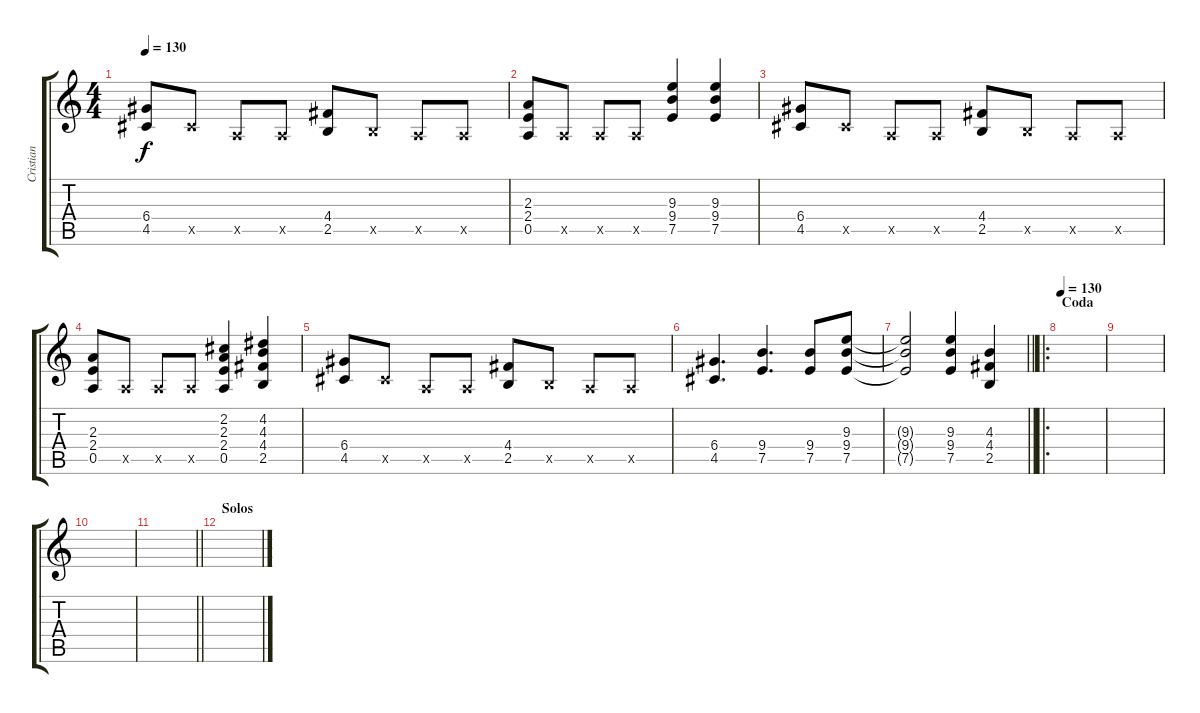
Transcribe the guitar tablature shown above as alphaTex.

\track ("Cristian" "Cristian") {instrument acousticguitarnylon}
\staff {score tabs}
\tuning (E4 B3 G3 D3 A2 E2) {hide}
\ts (4 4)
\tempo 130
\clef g2
\ks c
(6.4 4.5).8{dy f} 4.5{x}.8 0.5{x}.8 0.5{x}.8 (4.4 2.5).8 2.5{x}.8 0.5{x}.8 0.5{x}.8 |
(2.3 2.4 0.5).8 0.5{x}.8 0.5{x}.8 0.5{x}.8 (9.3 9.4 7.5).4 (9.3 9.4 7.5).4 |
(6.4 4.5).8 4.5{x}.8 0.5{x}.8 0.5{x}.8 (4.4 2.5).8 2.5{x}.8 0.5{x}.8 0.5{x}.8 |
(2.3 2.4 0.5).8 0.5{x}.8 0.5{x}.8 0.5{x}.8 (2.2 2.3 2.4 0.5).4 (4.2 4.3 4.4 2.5).4 |
(6.4 4.5).8 4.5{x}.8 0.5{x}.8 0.5{x}.8 (4.4 2.5).8 2.5{x}.8 0.5{x}.8 0.5{x}.8 |
(6.4 4.5).4{d} (9.4 7.5).4{d} (9.4 7.5).8 (9.3 9.4 7.5).8 |
\barLineRight lightlight
(9.3{t} 9.4{t} 7.5{t}).2 (9.3 9.4 7.5).4 (4.3 4.4 2.5).4 |
\ro
\section ("" "Coda")
\tempo 130
|
|
|
\barLineRight lightlight
|
\section ("" "Solos")
